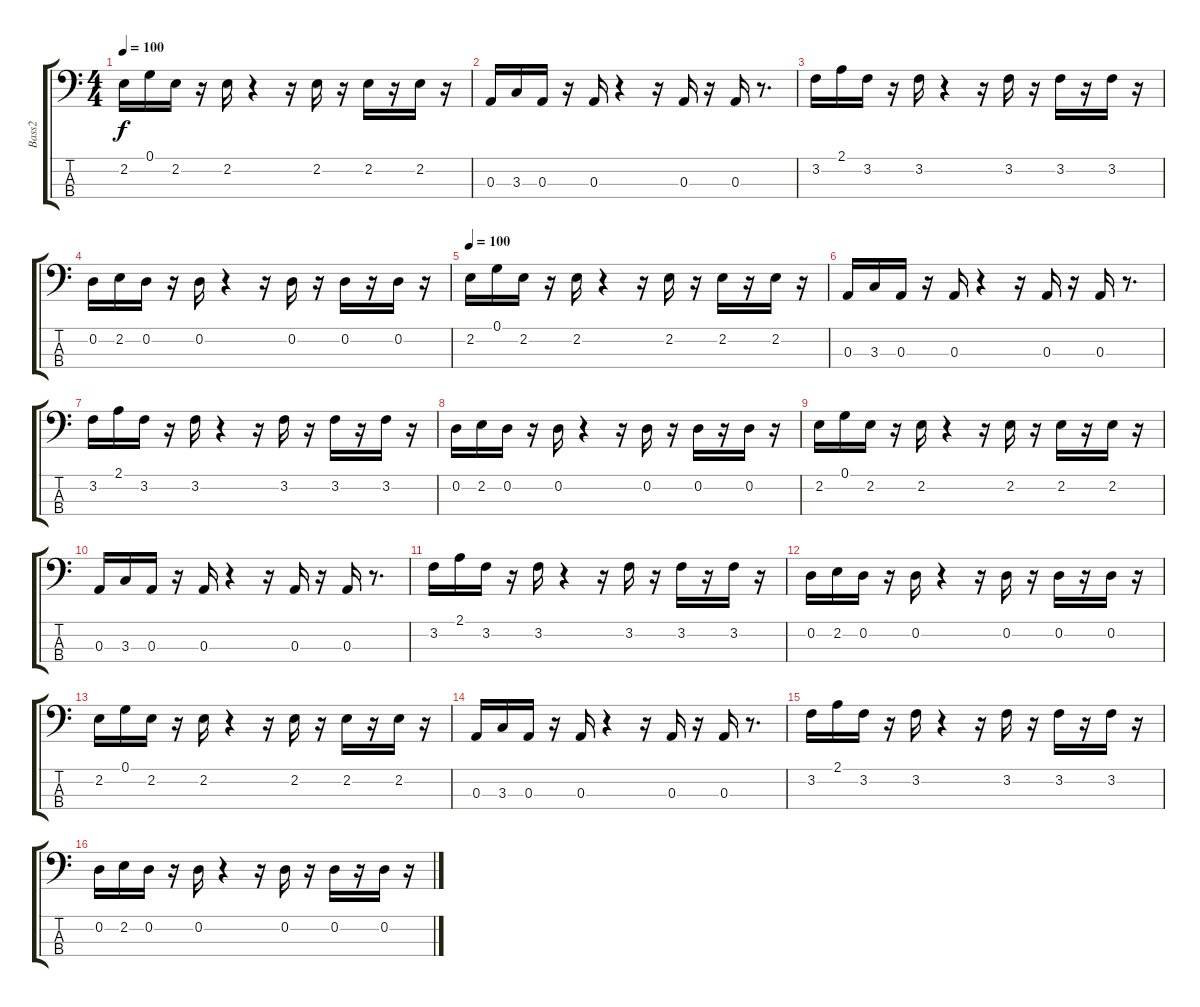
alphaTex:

\track ("Bass2" "Bass2") {instrument fretlessbass}
\staff {score tabs}
\tuning (G2 D2 A1 E1) {hide}
\ts (4 4)
\tempo 100
\clef f4
\ks c
2.2.16{dy f} 0.1.16 2.2.16 r.16 2.2.16 r.4 r.16 2.2.16 r.16 2.2.16 r.16 2.2.16 r.16 |
0.3.16 3.3.16 0.3.16 r.16 0.3.16 r.4 r.16 0.3.16 r.16 0.3.16 r.8{d} |
3.2.16 2.1.16 3.2.16 r.16 3.2.16 r.4 r.16 3.2.16 r.16 3.2.16 r.16 3.2.16 r.16 |
0.2.16 2.2.16 0.2.16 r.16 0.2.16 r.4 r.16 0.2.16 r.16 0.2.16 r.16 0.2.16 r.16 |
\tempo 100
2.2.16 0.1.16 2.2.16 r.16 2.2.16 r.4 r.16 2.2.16 r.16 2.2.16 r.16 2.2.16 r.16 |
0.3.16 3.3.16 0.3.16 r.16 0.3.16 r.4 r.16 0.3.16 r.16 0.3.16 r.8{d} |
3.2.16 2.1.16 3.2.16 r.16 3.2.16 r.4 r.16 3.2.16 r.16 3.2.16 r.16 3.2.16 r.16 |
0.2.16 2.2.16 0.2.16 r.16 0.2.16 r.4 r.16 0.2.16 r.16 0.2.16 r.16 0.2.16 r.16 |
2.2.16 0.1.16 2.2.16 r.16 2.2.16 r.4 r.16 2.2.16 r.16 2.2.16 r.16 2.2.16 r.16 |
0.3.16 3.3.16 0.3.16 r.16 0.3.16 r.4 r.16 0.3.16 r.16 0.3.16 r.8{d} |
3.2.16 2.1.16 3.2.16 r.16 3.2.16 r.4 r.16 3.2.16 r.16 3.2.16 r.16 3.2.16 r.16 |
0.2.16 2.2.16 0.2.16 r.16 0.2.16 r.4 r.16 0.2.16 r.16 0.2.16 r.16 0.2.16 r.16 |
2.2.16 0.1.16 2.2.16 r.16 2.2.16 r.4 r.16 2.2.16 r.16 2.2.16 r.16 2.2.16 r.16 |
0.3.16 3.3.16 0.3.16 r.16 0.3.16 r.4 r.16 0.3.16 r.16 0.3.16 r.8{d} |
3.2.16 2.1.16 3.2.16 r.16 3.2.16 r.4 r.16 3.2.16 r.16 3.2.16 r.16 3.2.16 r.16 |
0.2.16 2.2.16 0.2.16 r.16 0.2.16 r.4 r.16 0.2.16 r.16 0.2.16 r.16 0.2.16 r.16
